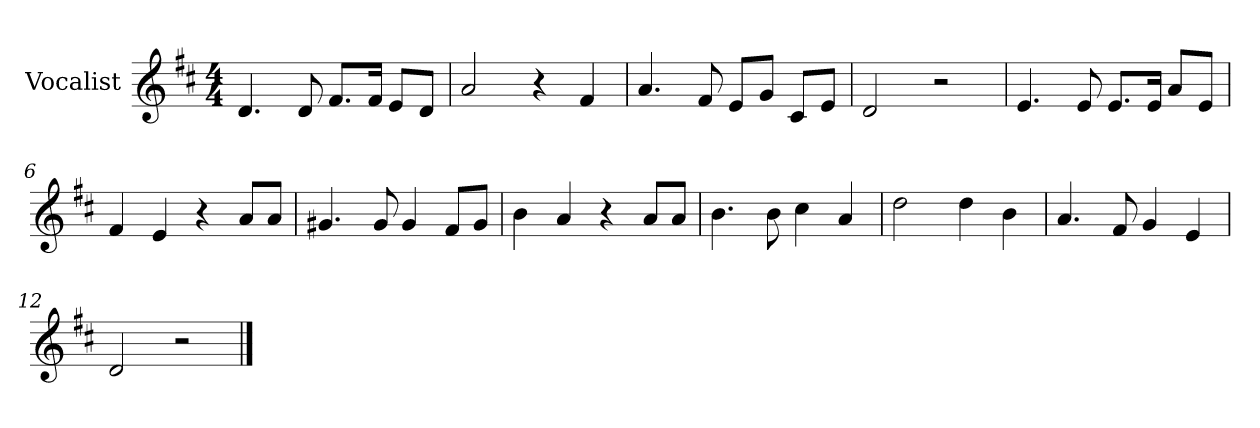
**kern
*part1
*staff1
*I"Vocalist
*k[f#c#]
*D:
*M4/4
=1
4.d
8d
8.f#L
16f#Jk
8eL
8dJ
=2
2a
4r
4f#
=3
4.a
8f#
8eL
8gJ
8c#L
8eJ
=4
2d
2r
=5
4.e
8e
8.eL
16eJk
8aL
8eJ
=6
4f#
4e
4r
8aL
8aJ
=7
4.g#X
8g#
4g#
8f#L
8g#J
=8
4b
4a
4r
8aL
8aJ
=9
4.b
8b
4cc#
4a
=10
2dd
4dd
4b
=11
4.a
8f#
4g
4e
=12
2d
2r
==
*-
